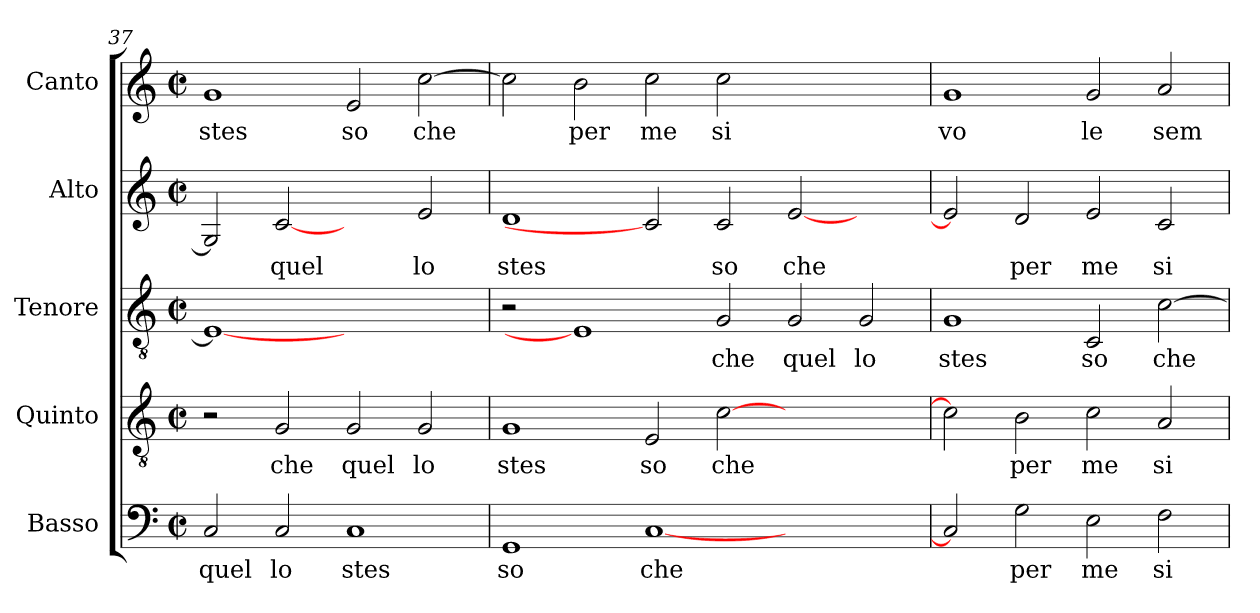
**kern	**text	**kern	**text	**kern	**text	**kern	**text	**kern	**text
*part5	*part5	*part4	*part4	*part3	*part3	*part2	*part2	*part1	*part1
*staff5	*staff5	*staff4	*staff4	*staff3	*staff3	*staff2	*staff2	*staff1	*staff1
*I"Basso	*	*I"Quinto	*	*I"Tenore	*	*I"Alto	*	*I"Canto	*
!!LO:PB:g=z
*clefF4	*	*clefGv2	*	*clefGv2	*	*clefG2	*	*clefG2	*
*k[]	*	*k[]	*	*k[]	*	*k[]	*	*k[]	*
*C:	*	*C:	*	*C:	*	*C:	*	*C:	*
*M2/2	*	*M2/2	*	*M2/2	*	*M2/2	*	*M2/2	*
*met(c|)	*	*met(c|)	*	*met(c|)	*	*met(c|)	*	*met(c|)	*
=37	=37	=37	=37	=37	=37	=37	=37	=37	=37
!	!LO:LY:b:cj	!	!	!	!LO:LY:b:cj	!	!LO:LY:b:cj	!	!LO:LY:b:cj
2C/	quel	2r	.	1E_	.	2G/]	.	1g	stes
!	!LO:LY:b:cj	!	!LO:LY:b:cj	!	!	!	!LO:LY:b:cj	!	!
2C/	lo	2G/	che	.	.	[2c	quel	.	.
!	!LO:LY:b:cj	!	!LO:LY:b:cj	!	!	!	!	!	!LO:LY:b:cj
1C	stes	2G/	quel	1ryy	.	2ryy	.	2e/	so
!	!	!	!LO:LY:b:cj	!	!	!	!LO:LY:b:cj	!	!LO:LY:b:cj
.	.	2G/	lo	.	.	2e/	lo	[>2cc\	che
=38	=38	=38	=38	=38	=38	=38	=38	=38	=38
!	!LO:LY:b:cj	!	!LO:LY:b:cj	!	!	!	!LO:LY:b:cj	!	!LO:LY:b:cj
1GG	so	1G	stes	2r	.	1d	stes	2cc\]	.
!	!	!	!	!	!	!	!	!	!LO:LY:b:cj
.	.	.	.	1E]	.	.	.	2b\	per
!	!LO:LY:b:cj	!	!LO:LY:b:cj	!	!	!	!	!	!LO:LY:b:cj
[<1C	che	2E/	so	.	.	2c]	.	2cc\	me
!	!	!	!LO:LY:b:cj	!	!LO:LY:b:cj	!	!LO:LY:b:cj	!	!LO:LY:b:cj
.	.	[>2c\	che	2G/	che	2c/	so	2cc\	si
!	!	!	!	!	!LO:LY:b:cj	!	!LO:LY:b:cj	!	!
1ryy	.	1ryy	.	2G/	quel	[<2e/	che	1ryy	.
!	!	!	!	!	!LO:LY:b:cj	!	!	!	!
.	.	.	.	2G/	lo	2ryy	.	.	.
=39	=39	=39	=39	=39	=39	=39	=39	=39	=39
!	!LO:LY:b:cj	!	!LO:LY:b:cj	!	!LO:LY:b:cj	!	!LO:LY:b:cj	!	!LO:LY:b:cj
2C/]	.	2c\]	.	1G	stes	2e/]	.	1g	vo
!	!LO:LY:b:cj	!	!LO:LY:b:cj	!	!	!	!LO:LY:b:cj	!	!
2G\	per	2B\	per	.	.	2d/	per	.	.
!	!LO:LY:b:cj	!	!LO:LY:b:cj	!	!LO:LY:b:cj	!	!LO:LY:b:cj	!	!LO:LY:b:cj
2E\	me	2c\	me	2C/	so	2e/	me	2g/	le
!	!LO:LY:b:cj	!	!LO:LY:b:cj	!	!LO:LY:b:cj	!	!LO:LY:b:cj	!	!LO:LY:b:cj
2F\	si	2A/	si	[>2c\	che	2c/	si	2a/	sem
=	=	=	=	=	=	=	=	=	=
*-	*-	*-	*-	*-	*-	*-	*-	*-	*-
